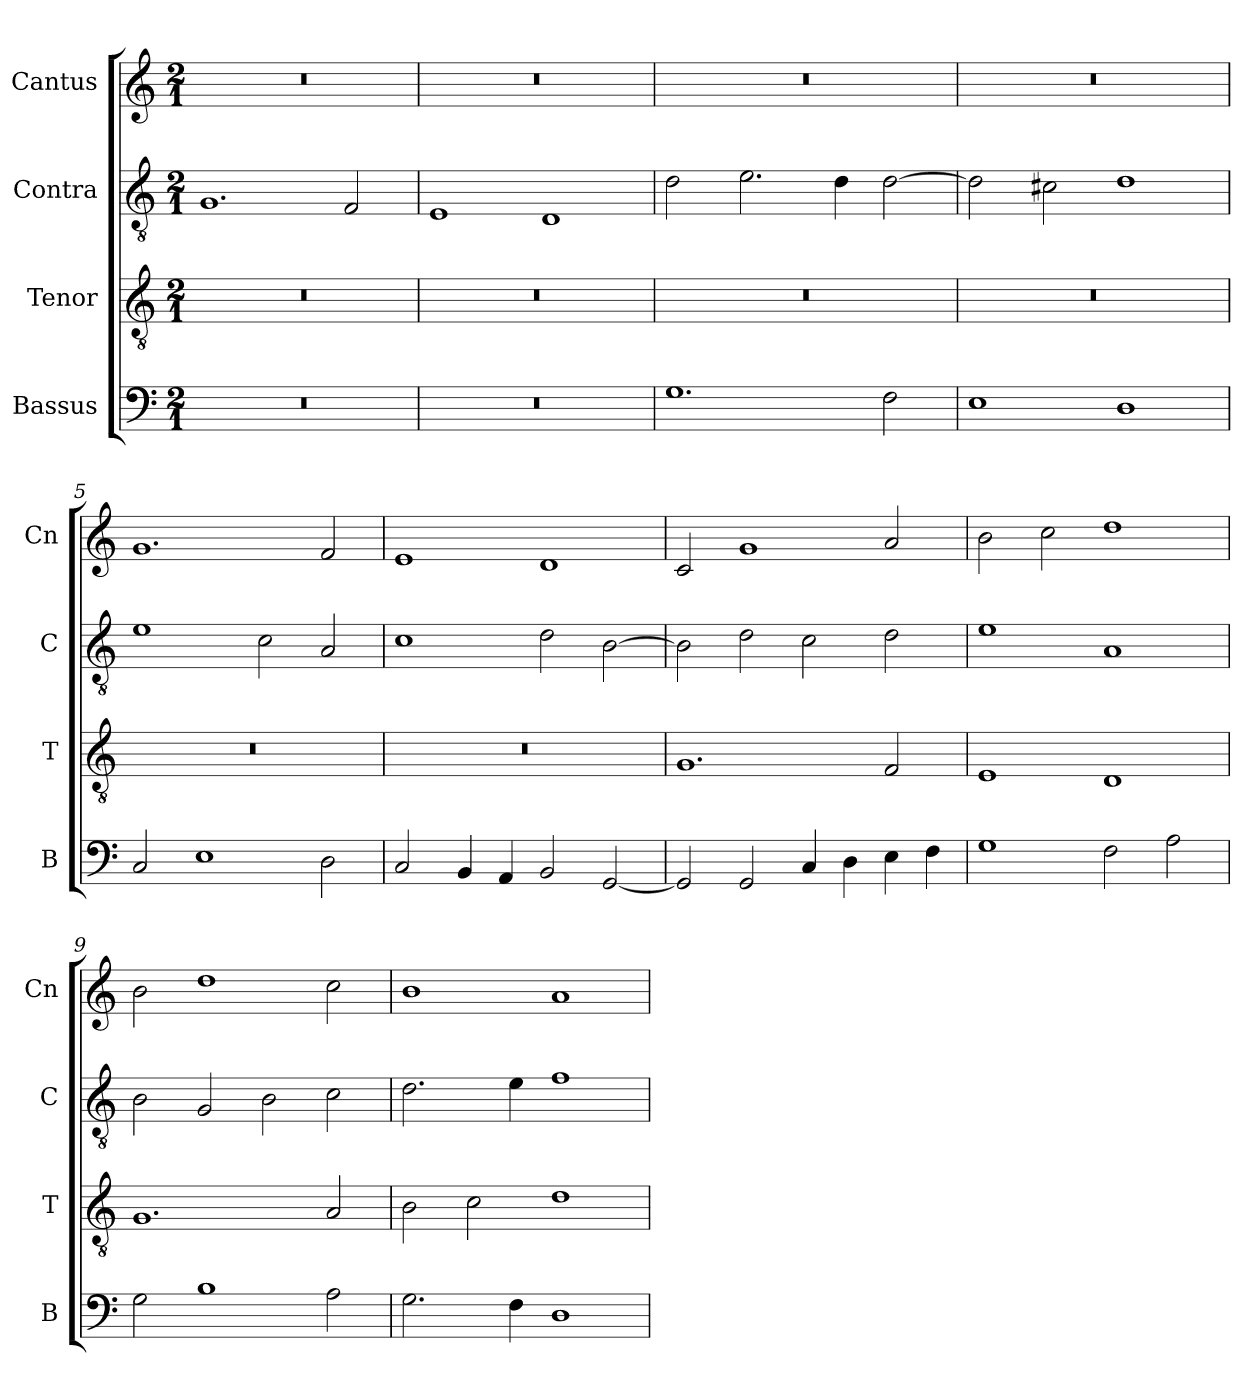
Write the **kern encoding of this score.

**kern	**kern	**kern	**kern
*part4	*part3	*part2	*part1
*staff4	*staff3	*staff2	*staff1
*I"Bassus	*I"Tenor	*I"Contra	*I"Cantus
*I'B	*I'T	*I'C	*I'Cn
*clefF4	*clefGv2	*clefGv2	*clefG2
*k[]	*k[]	*k[]	*k[]
*M2/1	*M2/1	*M2/1	*M2/1
=1	=1	=1	=1
0r	0r	1.G	0r
.	.	2F/	.
=2	=2	=2	=2
0r	0r	1E	0r
.	.	1D	.
=3	=3	=3	=3
1.G	0r	2d\	0r
.	.	2.e\	.
.	.	4d\	.
2F\	.	[2d\	.
=4	=4	=4	=4
1E	0r	2d\]	0r
.	.	2c#X\	.
1D	.	1d	.
=5	=5	=5	=5
2C/	0r	1e	1.g
1E	.	.	.
.	.	2c\	.
2D\	.	2A/	2f/
=6	=6	=6	=6
2C/	0r	1c	1e
4BB/	.	.	.
4AA/	.	.	.
2BB/	.	2d\	1d
[2GG/	.	[2B\	.
=7	=7	=7	=7
2GG/]	1.G	2B\]	2c/
2GG/	.	2d\	1g
4C/	.	2c\	.
4D\	.	.	.
4E\	2F/	2d\	2a/
4F\	.	.	.
=8	=8	=8	=8
1G	1E	1e	2b\
.	.	.	2cc\
2F\	1D	1A	1dd
2A\	.	.	.
=9	=9	=9	=9
2G\	1.G	2B\	2b\
1B	.	2G/	1dd
.	.	2B\	.
2A\	2A/	2c\	2cc\
=10	=10	=10	=10
2.G\	2B\	2.d\	1b
.	2c\	.	.
4F\	.	4e\	.
1D	1d	1f	1a
=	=	=	=
*-	*-	*-	*-
